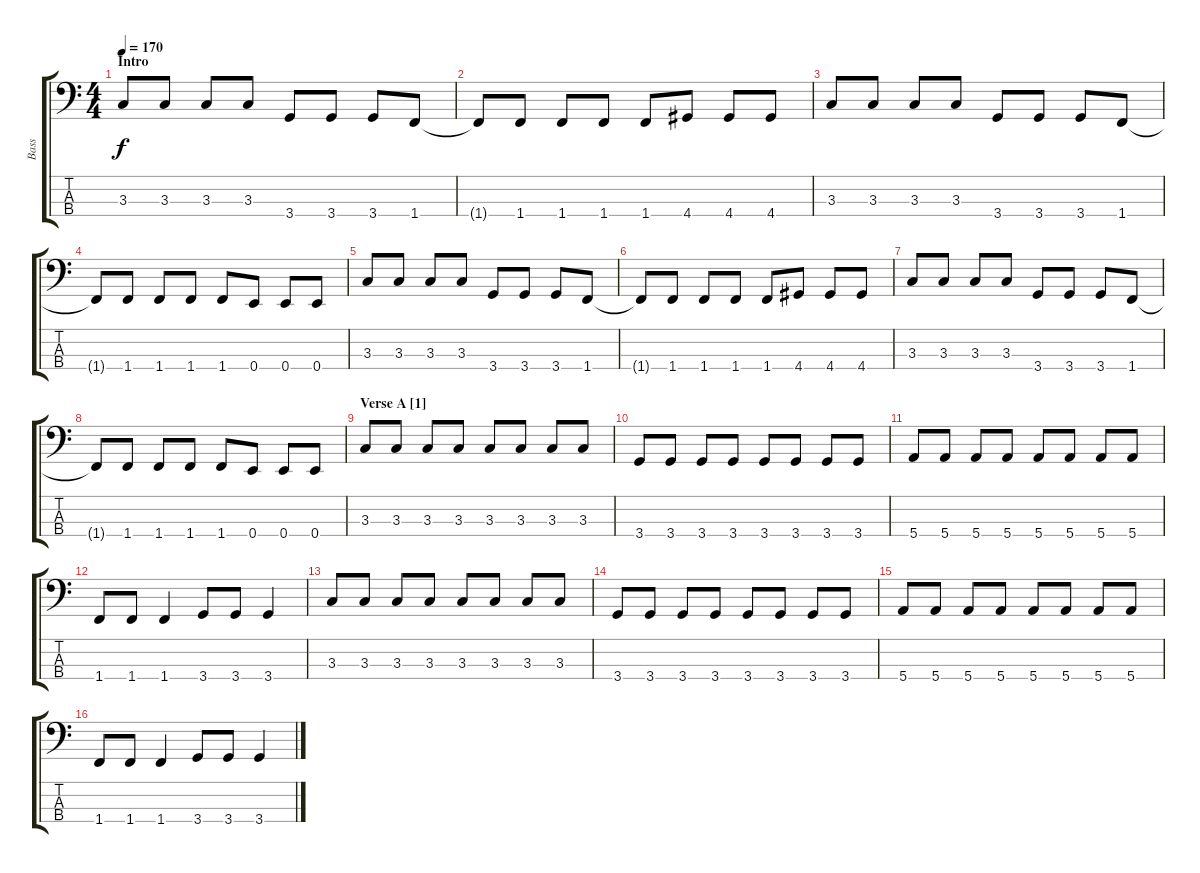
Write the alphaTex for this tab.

\track ("Bass" "Bass") {instrument electricbassfinger}
\staff {score tabs}
\tuning (G2 D2 A1 E1) {hide}
\ts (4 4)
\section ("" "Intro")
\tempo 170
\clef f4
\ks c
3.3.8{dy f instrument electricbassfinger} 3.3.8 3.3.8 3.3.8 3.4.8 3.4.8 3.4.8 1.4.8 |
1.4{t}.8 1.4.8 1.4.8 1.4.8 1.4.8 4.4.8 4.4.8 4.4.8 |
3.3.8 3.3.8 3.3.8 3.3.8 3.4.8 3.4.8 3.4.8 1.4.8 |
1.4{t}.8 1.4.8 1.4.8 1.4.8 1.4.8 0.4.8 0.4.8 0.4.8 |
3.3.8 3.3.8 3.3.8 3.3.8 3.4.8 3.4.8 3.4.8 1.4.8 |
1.4{t}.8 1.4.8 1.4.8 1.4.8 1.4.8 4.4.8 4.4.8 4.4.8 |
3.3.8 3.3.8 3.3.8 3.3.8 3.4.8 3.4.8 3.4.8 1.4.8 |
1.4{t}.8 1.4.8 1.4.8 1.4.8 1.4.8 0.4.8 0.4.8 0.4.8 |
\section ("" "Verse A [1]")
3.3.8 3.3.8 3.3.8 3.3.8 3.3.8 3.3.8 3.3.8 3.3.8 |
3.4.8 3.4.8 3.4.8 3.4.8 3.4.8 3.4.8 3.4.8 3.4.8 |
5.4.8 5.4.8 5.4.8 5.4.8 5.4.8 5.4.8 5.4.8 5.4.8 |
1.4.8 1.4.8 1.4.4 3.4.8 3.4.8 3.4.4 |
3.3.8 3.3.8 3.3.8 3.3.8 3.3.8 3.3.8 3.3.8 3.3.8 |
3.4.8 3.4.8 3.4.8 3.4.8 3.4.8 3.4.8 3.4.8 3.4.8 |
5.4.8 5.4.8 5.4.8 5.4.8 5.4.8 5.4.8 5.4.8 5.4.8 |
1.4.8 1.4.8 1.4.4 3.4.8 3.4.8 3.4.4
